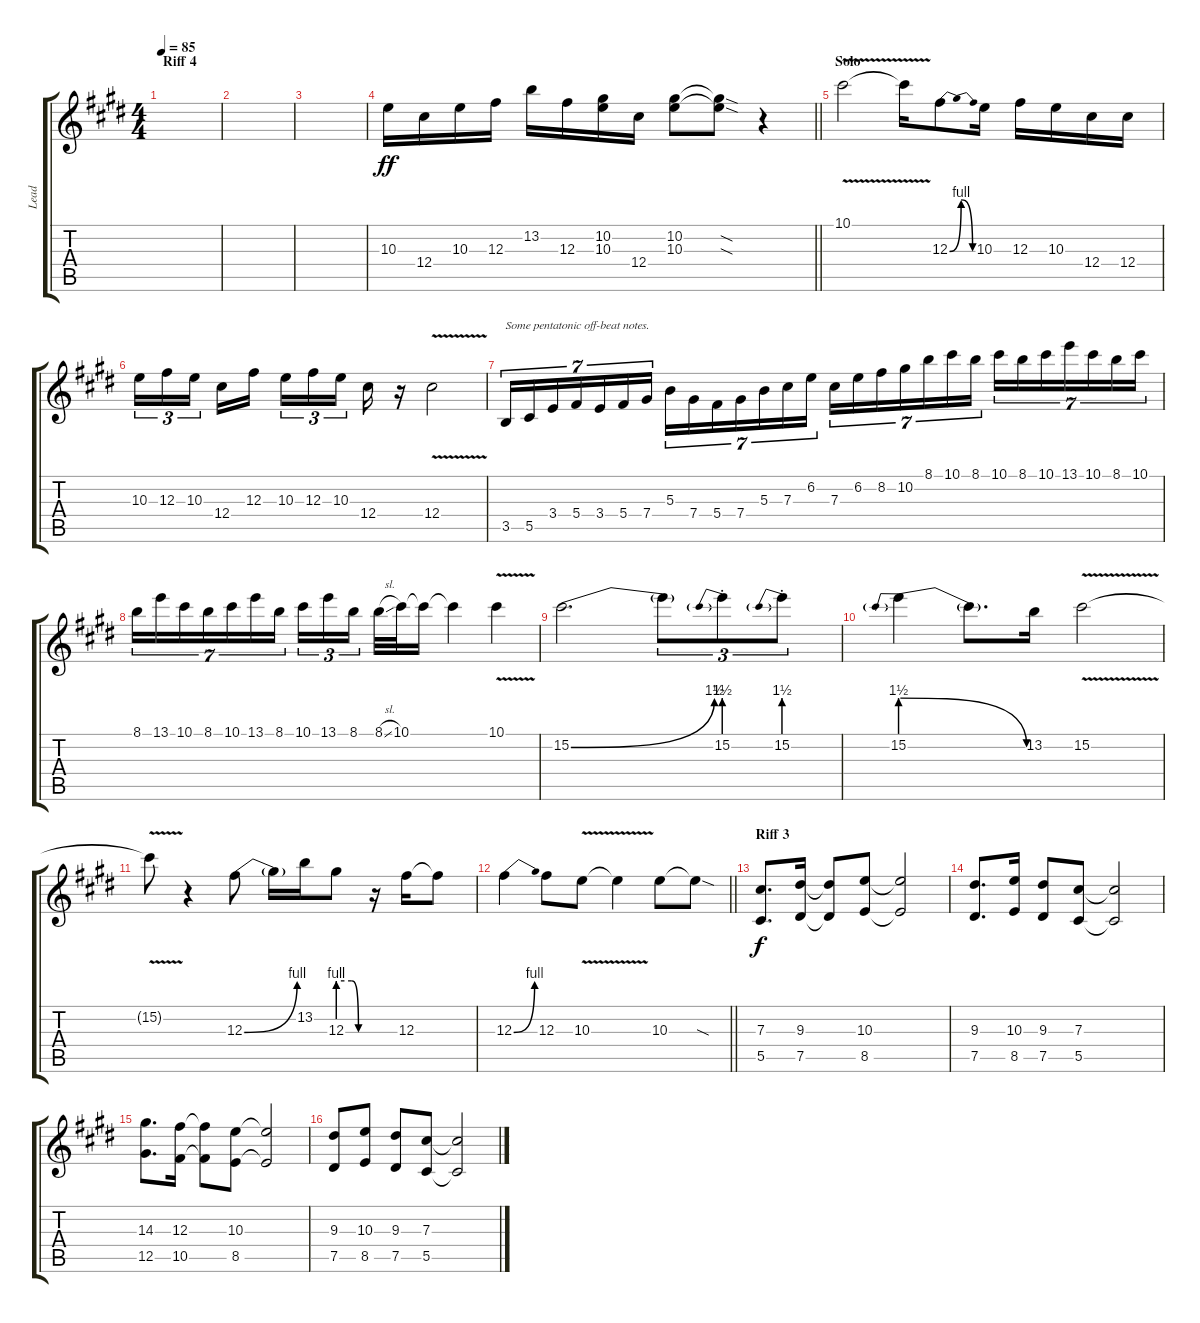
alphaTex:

\track ("Lead" "Lead") {instrument overdrivenguitar}
\staff {score tabs}
\tuning (Eb4 Bb3 Gb3 Db3 Ab2 Db2) {hide}
\ts (4 4)
\section ("" "Riff 4")
\tempo 85
\clef g2
\ks e
|
|
|
\barLineRight lightlight
10.3.16{dy ff} 12.4.16 10.3.16 12.3.16 13.2.16 12.3.16 (10.2 10.3).16 12.4.16 (10.2 10.3).8 (10.2{sod t} 10.3{sod t}).8 r.4 |
\section ("" "Solo")
10.1{v}.2 10.1{t}.16 12.3{be (bendrelease 0 0 30 4 30 4 60 0)}.8 10.3.16 12.3.16 10.3.16 12.4.16 12.4.16 |
10.3.16{tu (3 2)} 12.3.16{tu (3 2)} 10.3.16{tu (3 2) beam splitsecondary} 12.4.16 12.3.16 10.3.16{tu (3 2)} 12.3.16{tu (3 2)} 10.3.16{tu (3 2) beam splitsecondary} 12.4.16 r.16 12.4{v}.2 |
3.5.16{tu (7 4) txt "Some pentatonic off-beat notes."} 5.5.16{tu (7 4)} 3.4.16{tu (7 4)} 5.4.16{tu (7 4)} 3.4.16{tu (7 4)} 5.4.16{tu (7 4)} 7.4.16{tu (7 4)} 5.3.16{tu (7 4)} 7.4.16{tu (7 4)} 5.4.16{tu (7 4)} 7.4.16{tu (7 4)} 5.3.16{tu (7 4)} 7.3.16{tu (7 4)} 6.2.16{tu (7 4)} 7.3.16{tu (7 4)} 6.2.16{tu (7 4)} 8.2.16{tu (7 4)} 10.2.16{tu (7 4)} 8.1.16{tu (7 4)} 10.1.16{tu (7 4)} 8.1.16{tu (7 4)} 10.1.16{tu (7 4)} 8.1.16{tu (7 4)} 10.1.16{tu (7 4)} 13.1.16{tu (7 4)} 10.1.16{tu (7 4)} 8.1.16{tu (7 4)} 10.1.16{tu (7 4)} |
8.1.16{tu (7 4)} 13.1.16{tu (7 4)} 10.1.16{tu (7 4)} 8.1.16{tu (7 4)} 10.1.16{tu (7 4)} 13.1.16{tu (7 4)} 8.1.16{tu (7 4)} 10.1.16{tu (3 2)} 13.1.16{tu (3 2)} 8.1.16{tu (3 2) beam splitsecondary} 8.1{sl}.32 10.1.32 10.1{t}.16 10.1{t}.4 10.1{v}.4 |
15.2{be (bend 0 0 60 6)}.2{d} 15.2{t}.8{tu (3 2)} 15.2{be (prebend 0 6 60 6) st}.8{tu (3 2)} 15.2{be (prebend 0 6 60 6) st}.8{tu (3 2)} |
15.2{be (prebendrelease 0 6 60 0)}.4 15.2{t}.8{d} 13.2.16 15.2{v}.2 |
15.2{t}.8 r.4 12.3{be (bend 0 0 60 4)}.8 12.3{t}.16 13.2.16 12.3{be (custom 0 4 30 4 45 0 60 0)}.8 r.16 12.3.16 12.3{t}.8 |
\barLineRight lightlight
12.3{be (bend 0 0 60 4)}.4 12.3.8 10.3{v}.8 10.3{v t}.4 10.3.8 10.3{sod t}.8 |
\section ("" "Riff 3")
(7.3 5.5).8{d dy f} (9.3 7.5).16 (9.3{t} 7.5{t}).8 (10.3 8.5).8 (10.3{t} 8.5{t}).2 |
(9.3 7.5).8{d} (10.3 8.5).16 (9.3 7.5).8 (7.3 5.5).8 (7.3{t} 5.5{t}).2 |
(14.3 12.5).8{d} (12.3 10.5).16 (12.3{t} 10.5{t}).8 (10.3 8.5).8 (10.3{t} 8.5{t}).2 |
(9.3 7.5).8 (10.3 8.5).8 (9.3 7.5).8 (7.3 5.5).8 (7.3{t} 5.5{t}).2
